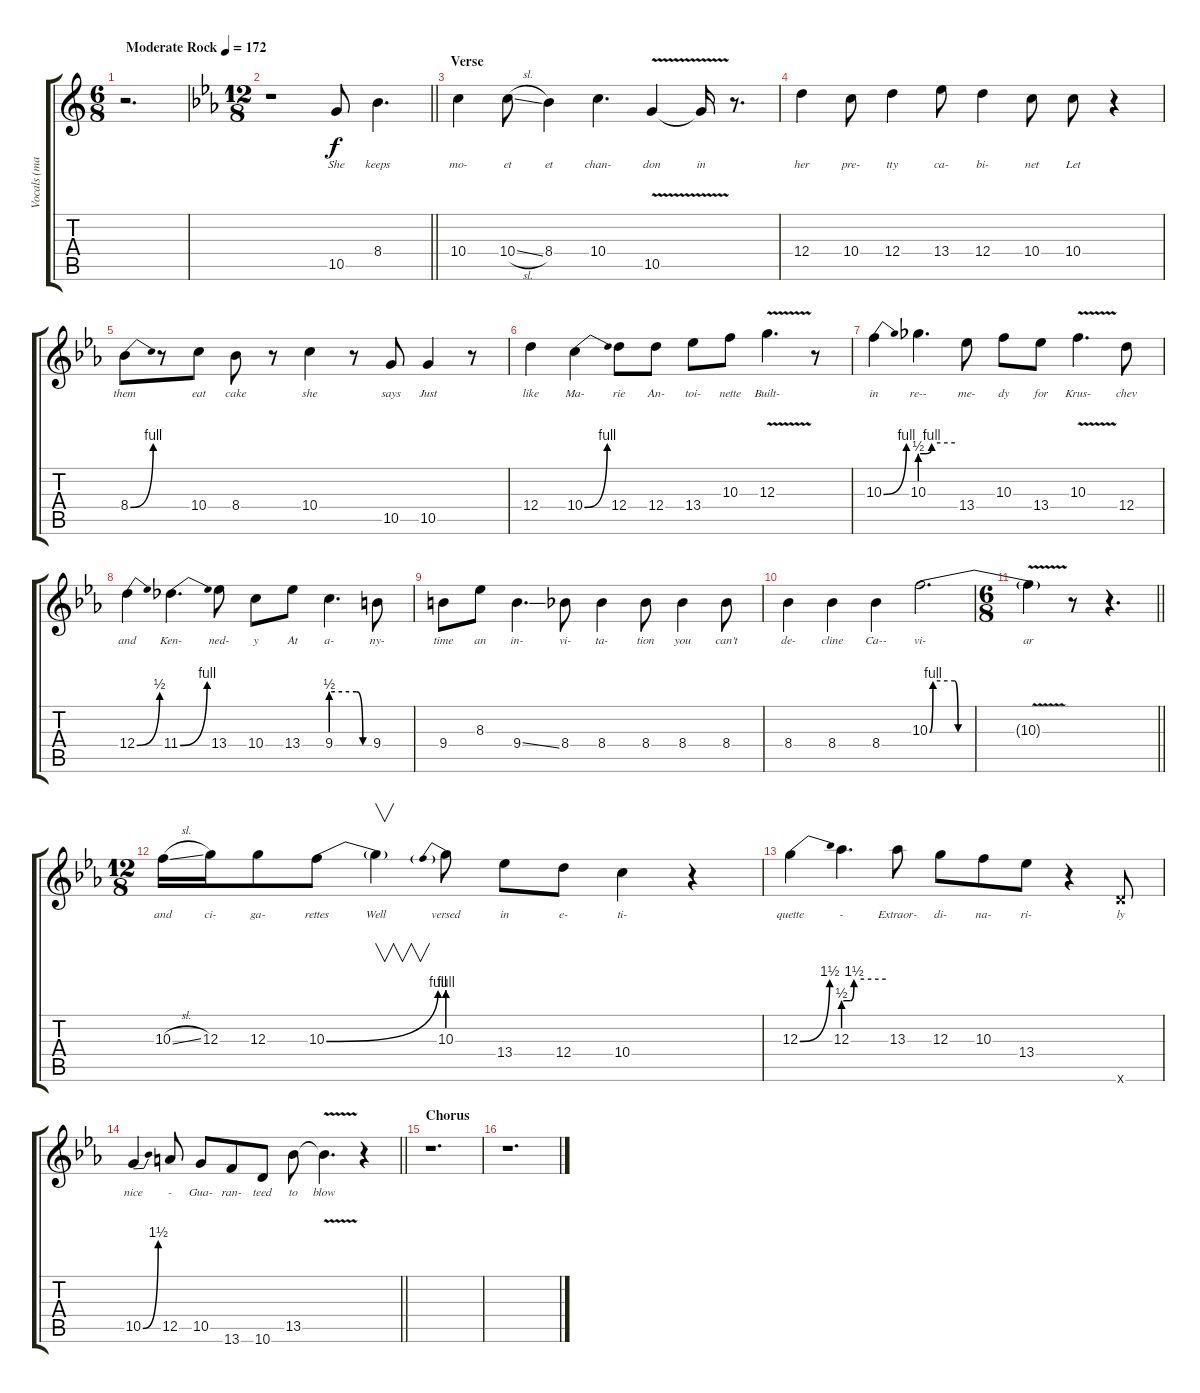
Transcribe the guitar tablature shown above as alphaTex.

\track ("Vocals (main)" "Vocals (ma") {instrument electricguitarjazz}
\staff {score tabs}
\tuning (E4 B3 G3 D3 A2 E2) {hide}
\ts (6 8)
\tempo (172 "Moderate Rock")
\clef g2
\ks c
r.2{d dy f instrument electricguitarjazz} |
\ts (12 8)
\barLineRight lightlight
\ks cminor
r.1 10.5.8{lyrics (0 "She") lyrics (1 "") lyrics (2 "") lyrics (3 "") lyrics (4 "")} 8.4.4{d lyrics (0 "keeps") lyrics (1 "") lyrics (2 "") lyrics (3 "") lyrics (4 "")} |
\section ("" "Verse")
10.4.4{lyrics (0 "mo-") lyrics (1 "") lyrics (2 "") lyrics (3 "") lyrics (4 "")} 10.4{sl}.8{lyrics (0 "et") lyrics (1 "") lyrics (2 "") lyrics (3 "") lyrics (4 "")} 8.4.4{lyrics (0 "et") lyrics (1 "") lyrics (2 "") lyrics (3 "") lyrics (4 "")} 10.4.4{d lyrics (0 "chan-") lyrics (1 "") lyrics (2 "") lyrics (3 "") lyrics (4 "")} 10.5{v}.4{lyrics (0 "don") lyrics (1 "") lyrics (2 "") lyrics (3 "") lyrics (4 "")} 10.5{t}.16{lyrics (0 "in") lyrics (1 "") lyrics (2 "") lyrics (3 "") lyrics (4 "")} r.8{d} |
12.4.4{lyrics (0 "her") lyrics (1 "") lyrics (2 "") lyrics (3 "") lyrics (4 "")} 10.4.8{lyrics (0 "pre-") lyrics (1 "") lyrics (2 "") lyrics (3 "") lyrics (4 "")} 12.4.4{lyrics (0 "tty") lyrics (1 "") lyrics (2 "") lyrics (3 "") lyrics (4 "")} 13.4.8{lyrics (0 "ca-") lyrics (1 "") lyrics (2 "") lyrics (3 "") lyrics (4 "")} 12.4.4{lyrics (0 "bi-") lyrics (1 "") lyrics (2 "") lyrics (3 "") lyrics (4 "")} 10.4.8{lyrics (0 "net") lyrics (1 "") lyrics (2 "") lyrics (3 "") lyrics (4 "")} 10.4.8{lyrics (0 "Let") lyrics (1 "") lyrics (2 "") lyrics (3 "") lyrics (4 "")} r.4 |
8.4{be (bend 0 0 60 4)}.8{lyrics (0 "them") lyrics (1 "") lyrics (2 "") lyrics (3 "") lyrics (4 "")} r.8 10.4.8{lyrics (0 "eat") lyrics (1 "") lyrics (2 "") lyrics (3 "") lyrics (4 "")} 8.4.8{lyrics (0 "cake") lyrics (1 "") lyrics (2 "") lyrics (3 "") lyrics (4 "")} r.8 10.4.4{lyrics (0 "she") lyrics (1 "") lyrics (2 "") lyrics (3 "") lyrics (4 "")} r.8 10.5.8{lyrics (0 "says") lyrics (1 "") lyrics (2 "") lyrics (3 "") lyrics (4 "")} 10.5.4{lyrics (0 "Just") lyrics (1 "") lyrics (2 "") lyrics (3 "") lyrics (4 "")} r.8 |
12.4.4{lyrics (0 "like") lyrics (1 "") lyrics (2 "") lyrics (3 "") lyrics (4 "")} 10.4{be (bend 0 0 60 4)}.4{lyrics (0 "Ma-") lyrics (1 "") lyrics (2 "") lyrics (3 "") lyrics (4 "")} 12.4.8{lyrics (0 "rie") lyrics (1 "") lyrics (2 "") lyrics (3 "") lyrics (4 "")} 12.4.8{lyrics (0 "An-") lyrics (1 "") lyrics (2 "") lyrics (3 "") lyrics (4 "")} 13.4.8{lyrics (0 "toi-") lyrics (1 "") lyrics (2 "") lyrics (3 "") lyrics (4 "")} 10.3.8{lyrics (0 "nette") lyrics (1 "") lyrics (2 "") lyrics (3 "") lyrics (4 "")} 12.3{v}.4{d lyrics (0 "Built-") lyrics (1 "") lyrics (2 "") lyrics (3 "") lyrics (4 "")} r.8 |
10.3{be (bend 0 0 60 4)}.4{lyrics (0 "in") lyrics (1 "") lyrics (2 "") lyrics (3 "") lyrics (4 "")} 10.3{be (custom 0 2 10 2 20 4 60 4)}.4{d lyrics (0 "re--") lyrics (1 "") lyrics (2 "") lyrics (3 "") lyrics (4 "")} 13.4.8{lyrics (0 "me-") lyrics (1 "") lyrics (2 "") lyrics (3 "") lyrics (4 "")} 10.3.8{lyrics (0 "dy") lyrics (1 "") lyrics (2 "") lyrics (3 "") lyrics (4 "")} 13.4.8{lyrics (0 "for") lyrics (1 "") lyrics (2 "") lyrics (3 "") lyrics (4 "")} 10.3{v}.4{d lyrics (0 "Krus-") lyrics (1 "") lyrics (2 "") lyrics (3 "") lyrics (4 "")} 12.4.8{lyrics (0 "chev") lyrics (1 "") lyrics (2 "") lyrics (3 "") lyrics (4 "")} |
12.4{be (bend 0 0 60 2)}.4{lyrics (0 "and") lyrics (1 "") lyrics (2 "") lyrics (3 "") lyrics (4 "")} 11.4{be (bend 0 0 60 4)}.4{d lyrics (0 "Ken-") lyrics (1 "") lyrics (2 "") lyrics (3 "") lyrics (4 "")} 13.4.8{lyrics (0 "ned-") lyrics (1 "") lyrics (2 "") lyrics (3 "") lyrics (4 "")} 10.4.8{lyrics (0 "y") lyrics (1 "") lyrics (2 "") lyrics (3 "") lyrics (4 "")} 13.4.8{lyrics (0 "At") lyrics (1 "") lyrics (2 "") lyrics (3 "") lyrics (4 "")} 9.4{be (custom 0 2 40 2 50 0 60 0)}.4{d lyrics (0 "a-") lyrics (1 "") lyrics (2 "") lyrics (3 "") lyrics (4 "")} 9.4.8{lyrics (0 "ny-") lyrics (1 "") lyrics (2 "") lyrics (3 "") lyrics (4 "")} |
9.4.8{lyrics (0 "time") lyrics (1 "") lyrics (2 "") lyrics (3 "") lyrics (4 "")} 8.3.8{lyrics (0 "an") lyrics (1 "") lyrics (2 "") lyrics (3 "") lyrics (4 "")} 9.4{ss}.4{d lyrics (0 "in-") lyrics (1 "") lyrics (2 "") lyrics (3 "") lyrics (4 "")} 8.4.8{lyrics (0 "vi-") lyrics (1 "") lyrics (2 "") lyrics (3 "") lyrics (4 "")} 8.4.4{lyrics (0 "ta-") lyrics (1 "") lyrics (2 "") lyrics (3 "") lyrics (4 "")} 8.4.8{lyrics (0 "tion") lyrics (1 "") lyrics (2 "") lyrics (3 "") lyrics (4 "")} 8.4.4{lyrics (0 "you") lyrics (1 "") lyrics (2 "") lyrics (3 "") lyrics (4 "")} 8.4.8{lyrics (0 "can't") lyrics (1 "") lyrics (2 "") lyrics (3 "") lyrics (4 "")} |
8.4.4{lyrics (0 "de-") lyrics (1 "") lyrics (2 "") lyrics (3 "") lyrics (4 "")} 8.4.4{lyrics (0 "cline") lyrics (1 "") lyrics (2 "") lyrics (3 "") lyrics (4 "")} 8.4.4{lyrics (0 "Ca--") lyrics (1 "") lyrics (2 "") lyrics (3 "") lyrics (4 "")} 10.3{be (custom 0 0 2 4 15 4 17 0 60 0)}.2{d lyrics (0 "vi-") lyrics (1 "") lyrics (2 "") lyrics (3 "") lyrics (4 "")} |
\ts (6 8)
\barLineRight lightlight
10.3{v t}.4{lyrics (0 "ar") lyrics (1 "") lyrics (2 "") lyrics (3 "") lyrics (4 "")} r.8 r.4{d} |
\ts (12 8)
10.3{sl}.16{lyrics (0 "and") lyrics (1 "") lyrics (2 "") lyrics (3 "") lyrics (4 "")} 12.3.16{lyrics (0 "ci-") lyrics (1 "") lyrics (2 "") lyrics (3 "") lyrics (4 "")} 12.3.8{lyrics (0 "ga-") lyrics (1 "") lyrics (2 "") lyrics (3 "") lyrics (4 "")} 10.3{be (bend 0 0 60 4)}.8{lyrics (0 "rettes") lyrics (1 "") lyrics (2 "") lyrics (3 "") lyrics (4 "")} 10.3{t}.4{v lyrics (0 "Well") lyrics (1 "") lyrics (2 "") lyrics (3 "") lyrics (4 "")} 10.3{be (prebend 0 4 60 4)}.8{lyrics (0 "versed") lyrics (1 "") lyrics (2 "") lyrics (3 "") lyrics (4 "")} 13.4.8{lyrics (0 "in") lyrics (1 "") lyrics (2 "") lyrics (3 "") lyrics (4 "")} 12.4.8{lyrics (0 "e-") lyrics (1 "") lyrics (2 "") lyrics (3 "") lyrics (4 "")} 10.4.4{lyrics (0 "ti-") lyrics (1 "") lyrics (2 "") lyrics (3 "") lyrics (4 "")} r.4 |
12.3{be (bend 0 0 60 6)}.4{lyrics (0 "quette") lyrics (1 "") lyrics (2 "") lyrics (3 "") lyrics (4 "")} 12.3{be (custom 0 2 10 2 15 6 60 6)}.4{d lyrics (0 "-") lyrics (1 "") lyrics (2 "") lyrics (3 "") lyrics (4 "")} 13.3.8{lyrics (0 "Extraor-") lyrics (1 "") lyrics (2 "") lyrics (3 "") lyrics (4 "")} 12.3.8{lyrics (0 "di-") lyrics (1 "") lyrics (2 "") lyrics (3 "") lyrics (4 "")} 10.3.8{lyrics (0 "na-") lyrics (1 "") lyrics (2 "") lyrics (3 "") lyrics (4 "")} 13.4.8{lyrics (0 "ri-") lyrics (1 "") lyrics (2 "") lyrics (3 "") lyrics (4 "")} r.4 10.6{x}.8{lyrics (0 "ly") lyrics (1 "") lyrics (2 "") lyrics (3 "") lyrics (4 "")} |
\barLineRight lightlight
10.5{be (bend 0 0 60 6)}.4{lyrics (0 "nice") lyrics (1 "") lyrics (2 "") lyrics (3 "") lyrics (4 "")} 12.5.8{lyrics (0 "-") lyrics (1 "") lyrics (2 "") lyrics (3 "") lyrics (4 "")} 10.5.8{lyrics (0 "Gua-") lyrics (1 "") lyrics (2 "") lyrics (3 "") lyrics (4 "")} 13.6.8{lyrics (0 "ran-") lyrics (1 "") lyrics (2 "") lyrics (3 "") lyrics (4 "")} 10.6.8{lyrics (0 "teed") lyrics (1 "") lyrics (2 "") lyrics (3 "") lyrics (4 "")} 13.5.8{lyrics (0 "to") lyrics (1 "") lyrics (2 "") lyrics (3 "") lyrics (4 "")} 13.5{v t}.4{d lyrics (0 "blow") lyrics (1 "") lyrics (2 "") lyrics (3 "") lyrics (4 "")} r.4 |
\section ("" "Chorus")
r.1{d} |
r.1{d}
